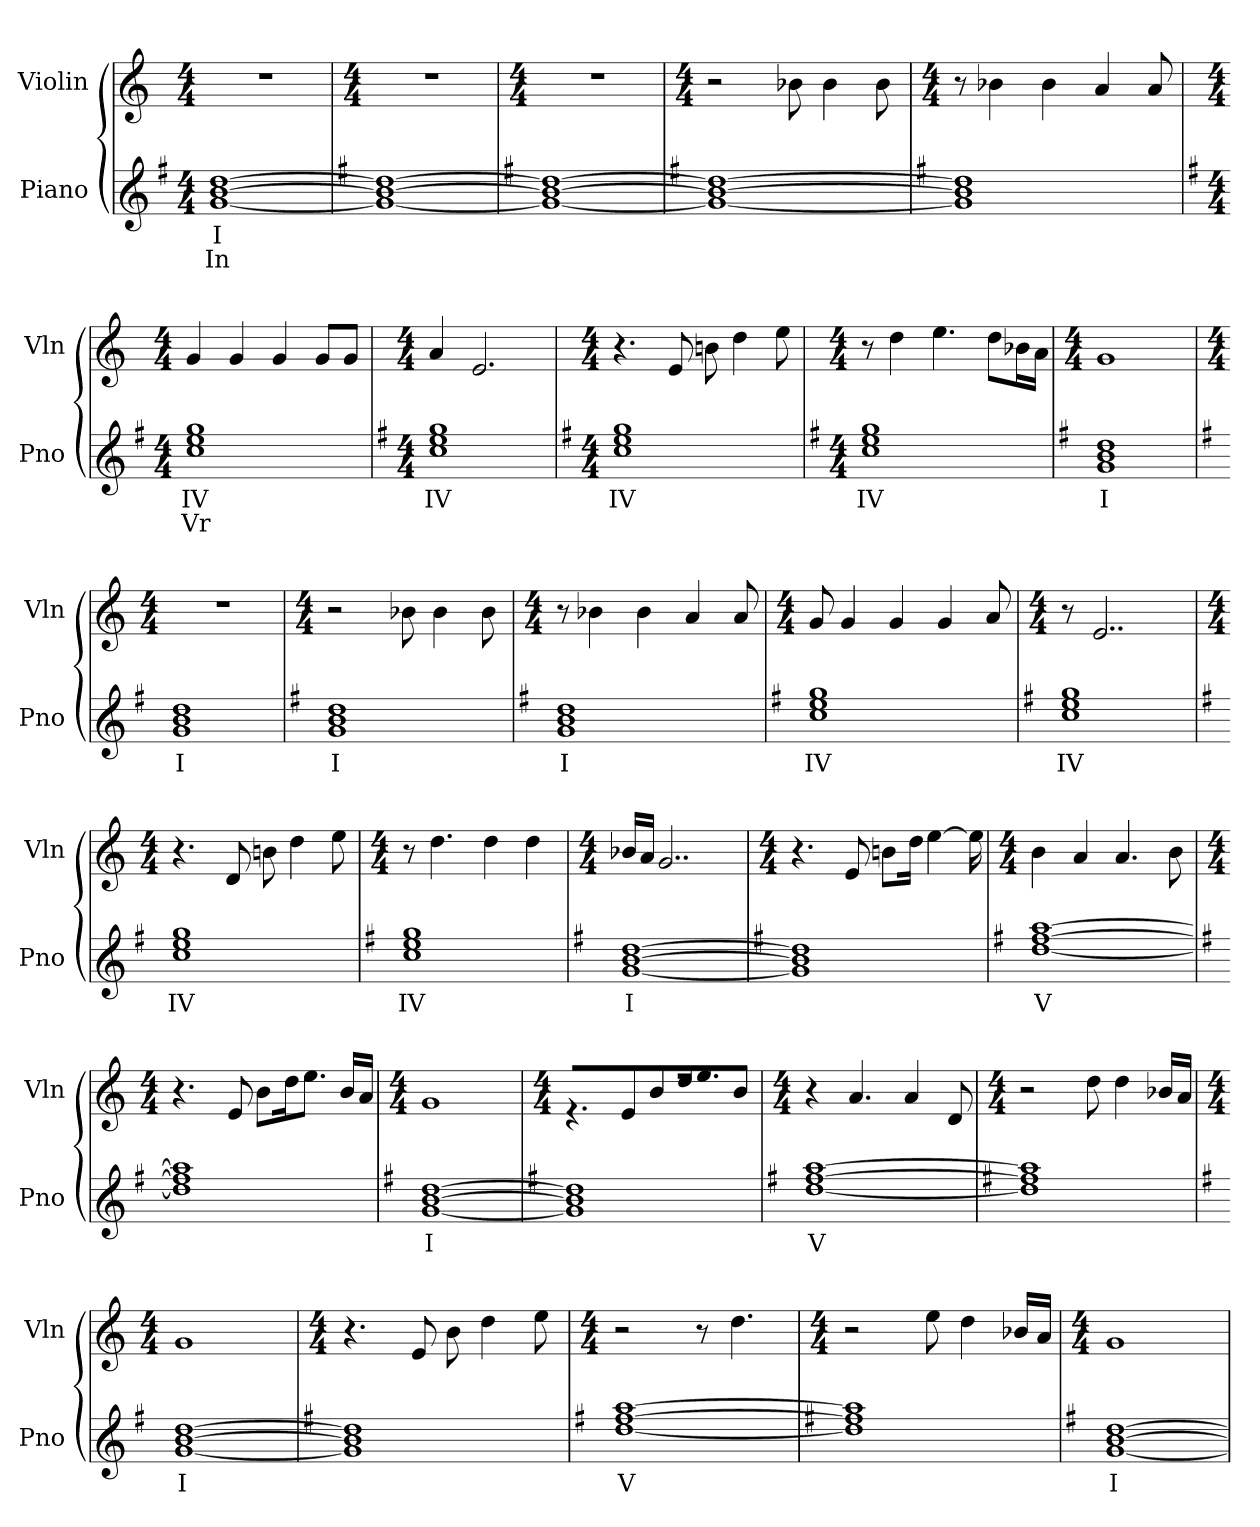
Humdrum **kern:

**kern	**text	**text	**kern
*part2	*part2	*part2	*part1
*staff2	*staff2	*staff2	*staff1
*I"Piano	*	*	*I"Violin
*I'Pno	*	*	*I'Vln
*k[f#]	*	*	*
*G:	*	*	*
*M4/4	*	*	*M4/4
=	=	=	=
[1g [1b [1dd	I	In	1r
=	=	=	=
*k[f#]	*	*	*
*G:	*	*	*
*	*	*	*M4/4
1g_ 1b_ 1dd_	.	.	1r
=	=	=	=
*k[f#]	*	*	*
*G:	*	*	*
*	*	*	*M4/4
1g_ 1b_ 1dd_	.	.	1r
=	=	=	=
*k[f#]	*	*	*
*G:	*	*	*
*	*	*	*M4/4
1g_ 1b_ 1dd_	.	.	2r
.	.	.	8b-X
.	.	.	4b-
.	.	.	8b-
=	=	=	=
*k[f#]	*	*	*
*G:	*	*	*
*	*	*	*M4/4
1g] 1b] 1dd]	.	.	8r
.	.	.	4b-X
.	.	.	4b-
.	.	.	4a
.	.	.	8a
=	=	=	=
*k[f#]	*	*	*
*G:	*	*	*
*M4/4	*	*	*M4/4
1cc 1ee 1gg	IV	Vr	4g
.	.	.	4g
.	.	.	4g
.	.	.	8gL
.	.	.	8gJ
=	=	=	=
*k[f#]	*	*	*
*G:	*	*	*
*M4/4	*	*	*M4/4
1cc 1ee 1gg	IV	.	4a
.	.	.	2.e
=	=	=	=
*k[f#]	*	*	*
*G:	*	*	*
*M4/4	*	*	*M4/4
1cc 1ee 1gg	IV	.	4.r
.	.	.	8e
.	.	.	8bn
.	.	.	4dd
.	.	.	8ee
=	=	=	=
*k[f#]	*	*	*
*G:	*	*	*
*M4/4	*	*	*M4/4
1cc 1ee 1gg	IV	.	8r
.	.	.	4dd
.	.	.	4.ee
.	.	.	8ddL
.	.	.	16b-XL
.	.	.	16aJJ
=	=	=	=
*k[f#]	*	*	*
*G:	*	*	*
*	*	*	*M4/4
1g 1b 1dd	I	.	1g
=	=	=	=
*k[f#]	*	*	*
*G:	*	*	*
*	*	*	*M4/4
1g 1b 1dd	I	.	1r
=	=	=	=
*k[f#]	*	*	*
*G:	*	*	*
*	*	*	*M4/4
1g 1b 1dd	I	.	2r
.	.	.	8b-X
.	.	.	4b-
.	.	.	8b-
=	=	=	=
*k[f#]	*	*	*
*G:	*	*	*
*	*	*	*M4/4
1g 1b 1dd	I	.	8r
.	.	.	4b-X
.	.	.	4b-
.	.	.	4a
.	.	.	8a
=	=	=	=
*k[f#]	*	*	*
*G:	*	*	*
*	*	*	*M4/4
1cc 1ee 1gg	IV	.	8g
.	.	.	4g
.	.	.	4g
.	.	.	4g
.	.	.	8a
=	=	=	=
*k[f#]	*	*	*
*G:	*	*	*
*	*	*	*M4/4
1cc 1ee 1gg	IV	.	8r
.	.	.	2..e
=	=	=	=
*k[f#]	*	*	*
*G:	*	*	*
*	*	*	*M4/4
1cc 1ee 1gg	IV	.	4.r
.	.	.	8d
.	.	.	8bn
.	.	.	4dd
.	.	.	8ee
=	=	=	=
*k[f#]	*	*	*
*G:	*	*	*
*	*	*	*M4/4
1cc 1ee 1gg	IV	.	8r
.	.	.	4.dd
.	.	.	4dd
.	.	.	4dd
=	=	=	=
*k[f#]	*	*	*
*G:	*	*	*
*	*	*	*M4/4
[1g [1b [1dd	I	.	16b-XLL
.	.	.	16aJJ
.	.	.	2..g
=	=	=	=
*k[f#]	*	*	*
*G:	*	*	*
*	*	*	*M4/4
1g] 1b] 1dd]	.	.	4.r
.	.	.	8e
.	.	.	8bnL
.	.	.	16ddJk
.	.	.	[4ee
.	.	.	16ee]
=	=	=	=
*k[f#]	*	*	*
*G:	*	*	*
*	*	*	*M4/4
[1dd [1ff# [1aa	V	.	4b
.	.	.	4a
.	.	.	4.a
.	.	.	8b
=	=	=	=
*k[f#]	*	*	*
*G:	*	*	*
*	*	*	*M4/4
1dd] 1ff#] 1aa]	.	.	4.r
.	.	.	8e
.	.	.	8bL
.	.	.	16ddK
.	.	.	8.eeJ
.	.	.	16bLL
.	.	.	16aJJ
=	=	=	=
*k[f#]	*	*	*
*G:	*	*	*
*	*	*	*M4/4
[1g [1b [1dd	I	.	1g
=	=	=	=
*k[f#]	*	*	*
*G:	*	*	*
*	*	*	*M4/4
1g] 1b] 1dd]	.	.	4.r
.	.	.	8e
.	.	.	8bL
.	.	.	16ddK
.	.	.	8.eeJ
.	.	.	8bJ
=	=	=	=
*k[f#]	*	*	*
*G:	*	*	*
*	*	*	*M4/4
[1dd [1ff# [1aa	V	.	4r
.	.	.	4.a
.	.	.	4a
.	.	.	8d
=	=	=	=
*k[f#]	*	*	*
*G:	*	*	*
*	*	*	*M4/4
1dd] 1ff#] 1aa]	.	.	2r
.	.	.	8dd
.	.	.	4dd
.	.	.	16b-XLL
.	.	.	16aJJ
=	=	=	=
*k[f#]	*	*	*
*G:	*	*	*
*	*	*	*M4/4
[1g [1b [1dd	I	.	1g
=	=	=	=
*k[f#]	*	*	*
*G:	*	*	*
*	*	*	*M4/4
1g] 1b] 1dd]	.	.	4.r
.	.	.	8e
.	.	.	8b
.	.	.	4dd
.	.	.	8ee
=	=	=	=
*k[f#]	*	*	*
*G:	*	*	*
*	*	*	*M4/4
[1dd [1ff# [1aa	V	.	2r
.	.	.	8r
.	.	.	4.dd
=	=	=	=
*k[f#]	*	*	*
*G:	*	*	*
*	*	*	*M4/4
1dd] 1ff#] 1aa]	.	.	2r
.	.	.	8ee
.	.	.	4dd
.	.	.	16b-XLL
.	.	.	16aJJ
=	=	=	=
*k[f#]	*	*	*
*G:	*	*	*
*	*	*	*M4/4
[1g [1b [1dd	I	.	1g
=	=	=	=
*-	*-	*-	*-
